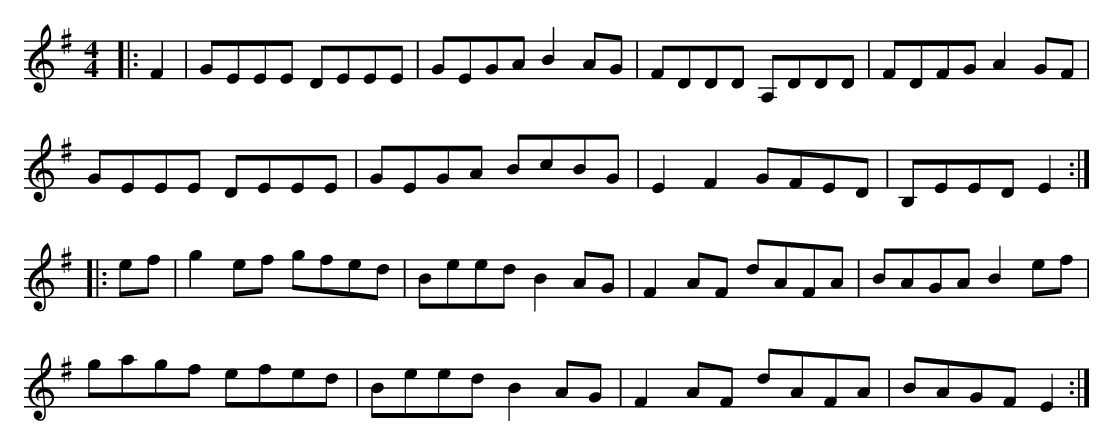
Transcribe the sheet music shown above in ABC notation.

X:1
M:4/4
K:Emin
|:F2|GEEE DEEE|GEGA B2 AG|FDDD A,DDD|FDFG A2 GF|
GEEE DEEE|GEGA BcBG|E2 F2 GFED|B,EED E2:|
|:ef|g2 ef gfed|Beed B2 AG|F2 AF dAFA|BAGA B2 ef|
gagf efed|Beed B2 AG|F2 AF dAFA|BAGF E2:|
